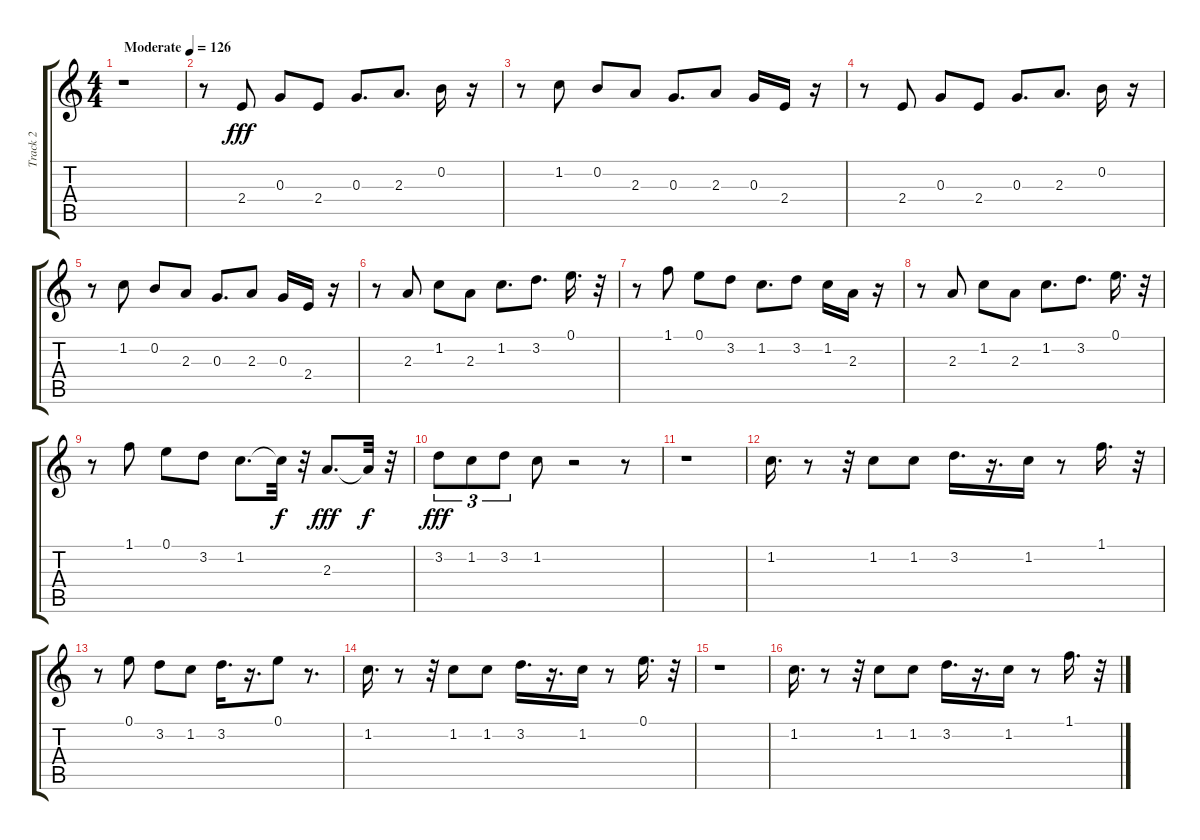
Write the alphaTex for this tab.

\track ("Track 2" "Track 2") {instrument acousticguitarsteel}
\staff {score tabs}
\tuning (E4 B3 G3 D3 A2 E2) {hide}
\ts (4 4)
\tempo (126 "Moderate")
\clef g2
\ks c
r.1{dy fff instrument acousticguitarsteel} |
r.8 2.4.8 0.3.8 2.4.8 0.3.8{d} 2.3.8{d} 0.2.16 r.16 |
r.8 1.2.8 0.2.8 2.3.8 0.3.8{d} 2.3.8 0.3.16 2.4.16 r.16 |
r.8 2.4.8 0.3.8 2.4.8 0.3.8{d} 2.3.8{d} 0.2.16 r.16 |
r.8 1.2.8 0.2.8 2.3.8 0.3.8{d} 2.3.8 0.3.16 2.4.16 r.16 |
r.8 2.3.8 1.2.8 2.3.8 1.2.8{d} 3.2.8{d} 0.1.16{d} r.32 |
r.8 1.1.8 0.1.8 3.2.8 1.2.8{d} 3.2.8 1.2.16 2.3.16 r.16 |
r.8 2.3.8 1.2.8 2.3.8 1.2.8{d} 3.2.8{d} 0.1.16{d} r.32 |
r.8 1.1.8 0.1.8 3.2.8 1.2.8{d} 1.2{t}.32{dy f} r.32 2.3.8{d dy fff} 2.3{t}.32{dy f} r.32 |
3.2.8{tu (3 2) dy fff} 1.2.8{tu (3 2)} 3.2.8{tu (3 2)} 1.2.8 r.2 r.8 |
r.1 |
1.2.16{d} r.8 r.32 1.2.8 1.2.8 3.2.16{d} r.16{d} 1.2.16 r.8 1.1.16{d} r.32 |
r.8 0.1.8 3.2.8 1.2.8 3.2.16{d} r.16{d} 0.1.8 r.8{d} |
1.2.16{d} r.8 r.32 1.2.8 1.2.8 3.2.16{d} r.16{d} 1.2.16 r.8 0.1.16{d} r.32 |
r.1 |
1.2.16{d} r.8 r.32 1.2.8 1.2.8 3.2.16{d} r.16{d} 1.2.16 r.8 1.1.16{d} r.32
